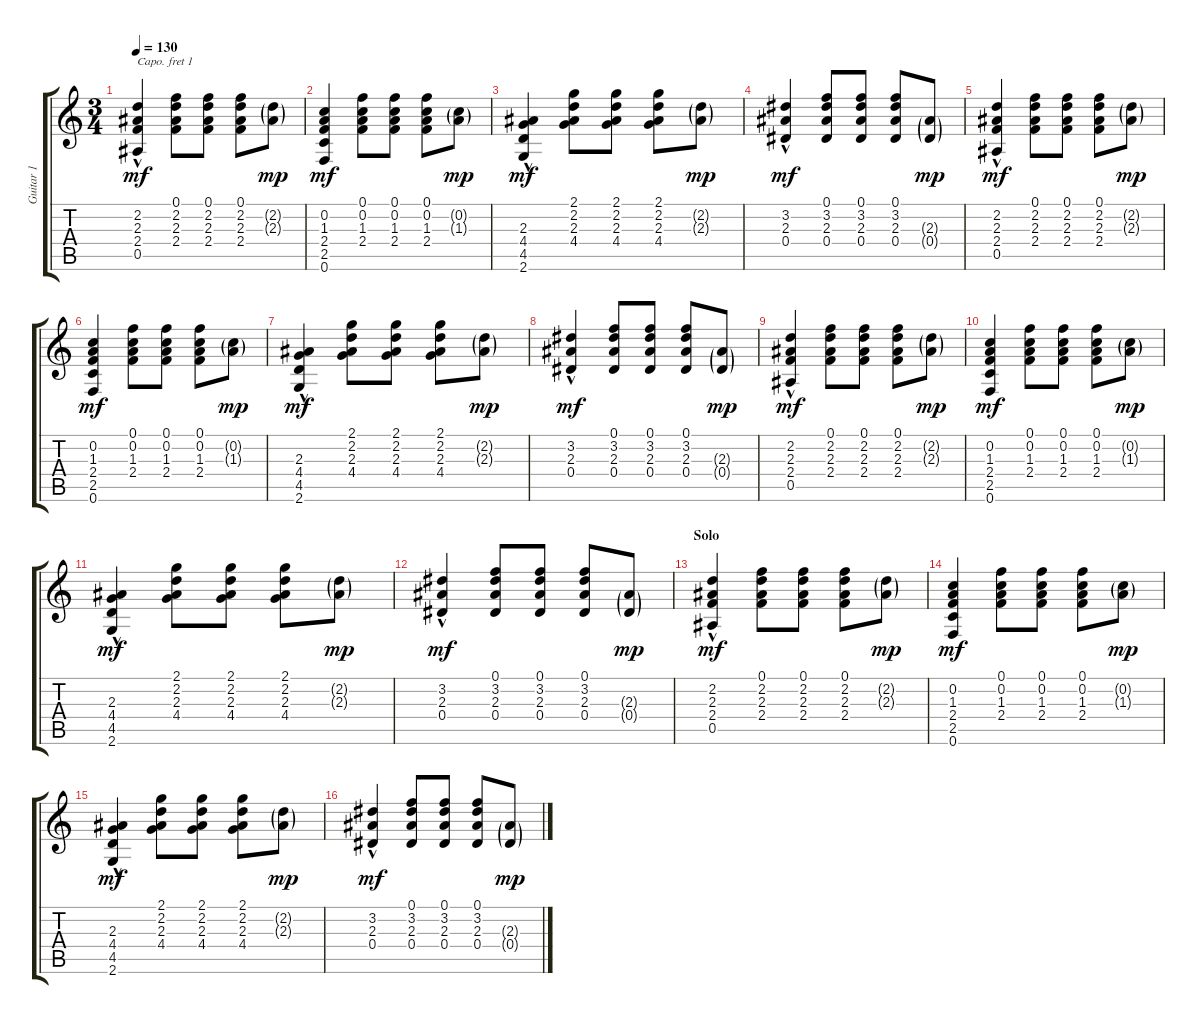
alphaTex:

\track ("Guitar 1" "Guitar 1") {instrument acousticguitarnylon}
\staff {score tabs}
\capo 1
\tuning (E4 B3 G3 D3 A2 E2) {hide}
\ts (3 4)
\tempo 130
\clef g2
\ks c
(2.2 2.3 2.4 0.5{hac}).4{dy mf} (0.1 2.2 2.3 2.4).8 (0.1 2.2 2.3 2.4).8 (0.1 2.2 2.3 2.4).8 (2.2{g} 2.3{g}).8{dy mp} |
(0.2 1.3 2.4 2.5 0.6).4{dy mf} (0.1 0.2 1.3 2.4).8 (0.1 0.2 1.3 2.4).8 (0.1 0.2 1.3 2.4).8 (0.2{g} 1.3{g}).8{dy mp} |
(2.3 4.4 4.5{hac} 2.6{hac}).4{dy mf} (2.1 2.2 2.3 4.4).8 (2.1 2.2 2.3 4.4).8 (2.1 2.2 2.3 4.4).8 (2.2{g} 2.3{g}).8{dy mp} |
(3.2 2.3 0.4{hac}).4{dy mf} (0.1 3.2 2.3 0.4).8 (0.1 3.2 2.3 0.4).8 (0.1 3.2 2.3 0.4).8 (2.3{g} 0.4{g}).8{dy mp} |
(2.2 2.3 2.4 0.5{hac}).4{dy mf} (0.1 2.2 2.3 2.4).8 (0.1 2.2 2.3 2.4).8 (0.1 2.2 2.3 2.4).8 (2.2{g} 2.3{g}).8{dy mp} |
(0.2 1.3 2.4 2.5 0.6).4{dy mf} (0.1 0.2 1.3 2.4).8 (0.1 0.2 1.3 2.4).8 (0.1 0.2 1.3 2.4).8 (0.2{g} 1.3{g}).8{dy mp} |
(2.3 4.4 4.5{hac} 2.6{hac}).4{dy mf} (2.1 2.2 2.3 4.4).8 (2.1 2.2 2.3 4.4).8 (2.1 2.2 2.3 4.4).8 (2.2{g} 2.3{g}).8{dy mp} |
(3.2 2.3 0.4{hac}).4{dy mf} (0.1 3.2 2.3 0.4).8 (0.1 3.2 2.3 0.4).8 (0.1 3.2 2.3 0.4).8 (2.3{g} 0.4{g}).8{dy mp} |
(2.2 2.3 2.4 0.5{hac}).4{dy mf} (0.1 2.2 2.3 2.4).8 (0.1 2.2 2.3 2.4).8 (0.1 2.2 2.3 2.4).8 (2.2{g} 2.3{g}).8{dy mp} |
(0.2 1.3 2.4 2.5 0.6).4{dy mf} (0.1 0.2 1.3 2.4).8 (0.1 0.2 1.3 2.4).8 (0.1 0.2 1.3 2.4).8 (0.2{g} 1.3{g}).8{dy mp} |
(2.3 4.4 4.5{hac} 2.6{hac}).4{dy mf} (2.1 2.2 2.3 4.4).8 (2.1 2.2 2.3 4.4).8 (2.1 2.2 2.3 4.4).8 (2.2{g} 2.3{g}).8{dy mp} |
(3.2 2.3 0.4{hac}).4{dy mf} (0.1 3.2 2.3 0.4).8 (0.1 3.2 2.3 0.4).8 (0.1 3.2 2.3 0.4).8 (2.3{g} 0.4{g}).8{dy mp} |
\section ("" "Solo")
(2.2 2.3 2.4 0.5{hac}).4{dy mf} (0.1 2.2 2.3 2.4).8 (0.1 2.2 2.3 2.4).8 (0.1 2.2 2.3 2.4).8 (2.2{g} 2.3{g}).8{dy mp} |
(0.2 1.3 2.4 2.5 0.6).4{dy mf} (0.1 0.2 1.3 2.4).8 (0.1 0.2 1.3 2.4).8 (0.1 0.2 1.3 2.4).8 (0.2{g} 1.3{g}).8{dy mp} |
(2.3 4.4 4.5{hac} 2.6{hac}).4{dy mf} (2.1 2.2 2.3 4.4).8 (2.1 2.2 2.3 4.4).8 (2.1 2.2 2.3 4.4).8 (2.2{g} 2.3{g}).8{dy mp} |
(3.2 2.3 0.4{hac}).4{dy mf} (0.1 3.2 2.3 0.4).8 (0.1 3.2 2.3 0.4).8 (0.1 3.2 2.3 0.4).8 (2.3{g} 0.4{g}).8{dy mp}
